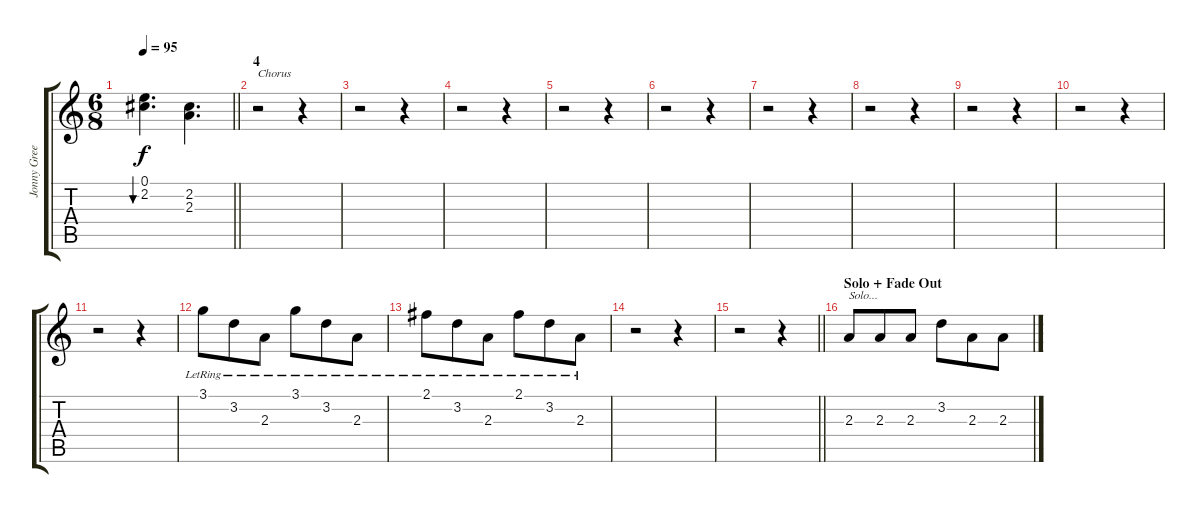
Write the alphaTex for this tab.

\track ("Jonny Greenwood (Guitar 1)" "Jonny Gree") {instrument distortionguitar}
\staff {score tabs}
\tuning (E4 B3 G3 D3 A2 E2) {hide}
\ts (6 8)
\tempo 95
\clef g2
\barLineRight lightlight
\ks c
(0.1 2.2).4{d bu 240 dy f} (2.2 2.3).4{d} |
\section ("" "4")
r.2{txt "Chorus"} r.4 |
r.2 r.4 |
r.2 r.4 |
r.2 r.4 |
r.2 r.4 |
r.2 r.4 |
r.2 r.4 |
r.2 r.4 |
r.2 r.4 |
r.2 r.4 |
3.1{lr}.8 3.2{lr}.8 2.3{lr}.8 3.1{lr}.8 3.2{lr}.8 2.3{lr}.8 |
2.1{lr}.8 3.2{lr}.8 2.3{lr}.8 2.1{lr}.8 3.2{lr}.8 2.3{lr}.8 |
r.2 r.4 |
\barLineRight lightlight
r.2 r.4 |
\section ("" "Solo + Fade Out")
2.3.8{txt "Solo..."} 2.3.8 2.3.8 3.2.8 2.3.8 2.3.8
